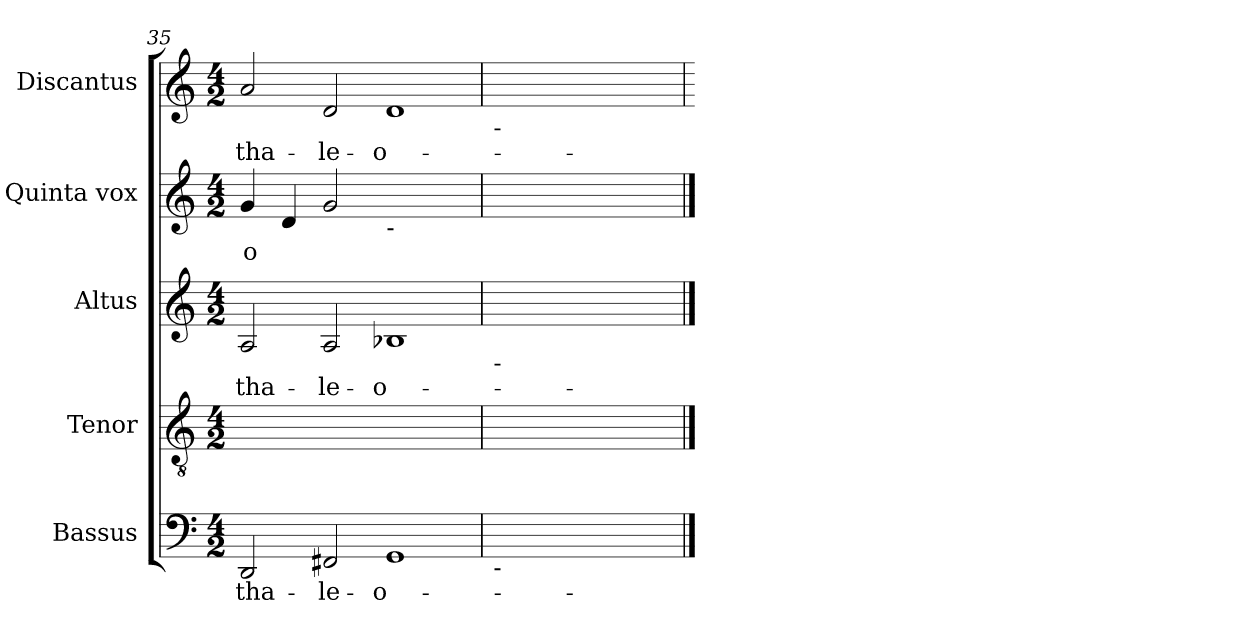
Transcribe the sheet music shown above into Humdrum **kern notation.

**kern	**text	**kern	**kern	**text	**kern	**text	**kern	**text
*part5	*part5	*part4	*part3	*part3	*part2	*part2	*part1	*part1
*staff5	*staff5	*staff4	*staff3	*staff3	*staff2	*staff2	*staff1	*staff1
*I"Bassus	*	*I"Tenor	*I"Altus	*	*I"Quinta vox	*	*I"Discantus	*
*clefF4	*	*clefGv2	*clefG2	*	*clefG2	*	*clefG2	*
*k[]	*	*k[]	*k[]	*	*k[]	*	*k[]	*
*C:	*	*C:	*C:	*	*C:	*	*C:	*
*M4/2	*	*M4/2	*M4/2	*	*M4/2	*	*M4/2	*
=35	=35	=35	=35	=35	=35	=35	=35	=35
!	!LO:LY:b	!	!	!LO:LY:b	!	!LO:LY:b	!	!LO:LY:b
2DD	tha-	0Dyy_	2A	-tha-	4g	-o	2a	-tha-
.	.	.	.	.	4d	.	.	.
!	!LO:LY:b	!	!	!LO:LY:b	!	!	!	!LO:LY:b
2FF#X	-le-	.	2A	-le-	2g	.	2d	-le-
!	!	!	!	!	!LO:TX:b:t=-	!	!	!
!	!LO:LY:b	!	!	!LO:LY:b	!	!LO:LY:b	!	!LO:LY:b
1GG	-o-	.	1B-X	-o-	[1f#Xyy	ni	1d	-o-
=36	=36	=36	=36	=36	=36	=36	=36	=36
!	!	!	!	!	!	!	!LO:TX:b:t=-	!
!	!	!	!LO:TX:b:t=-	!	!	!	!	!
!LO:TX:b:t=-	!	!	!	!	!	!	!	!
!	!LO:LY:b	!	!	!LO:LY:b	!	!	!	!LO:LY:b
[1Dyy	-ni	0Dyy]	[1Ayy	-ni	1f#yy]	.	[1dyy	-ni
1Dyy]	.	.	1Ayy]	.	1ryy	.	1dyy]	.
==	=	==	==	=	==	=	=	=
*-	*-	*-	*-	*-	*-	*-	*-	*-
